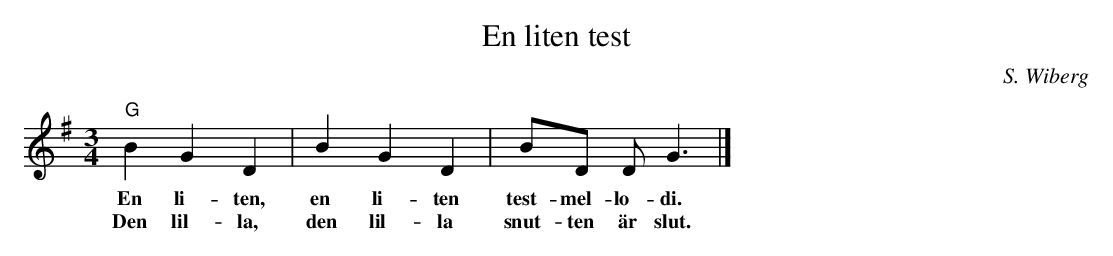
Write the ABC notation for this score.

X:1
T:En liten test
M:3/4
L:1/8
C:S. Wiberg
K:G
"G" B2G2D2 | B2G2D2 | BD D G3|]
w:En li-ten, en li-ten test-mel-lo-di.
w:Den lil-la, den lil-la snut-ten är slut.
